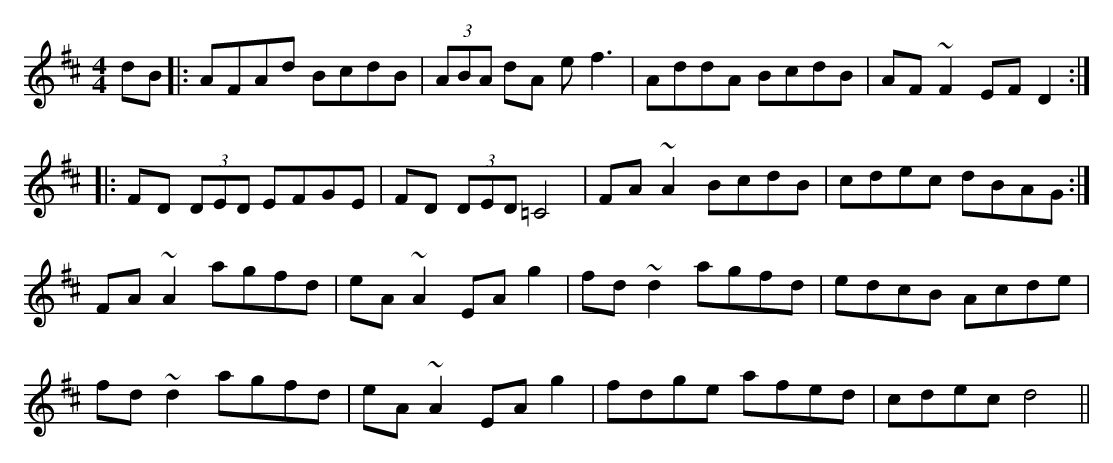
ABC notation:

X:1
M:4/4
K:D
dB|:AFAd BcdB|(3ABA dA ef3|AddA BcdB|AF~F2 EFD2:|
|:FD (3DED EFGE|FD (3DED =C4|FA~A2 BcdB|cdec dBAG:|
FA~A2 agfd|eA~A2 EAg2|fd~d2 agfd|edcB Acde|
fd~d2 agfd|eA~A2 EAg2|fdge afed|cdec d4||
